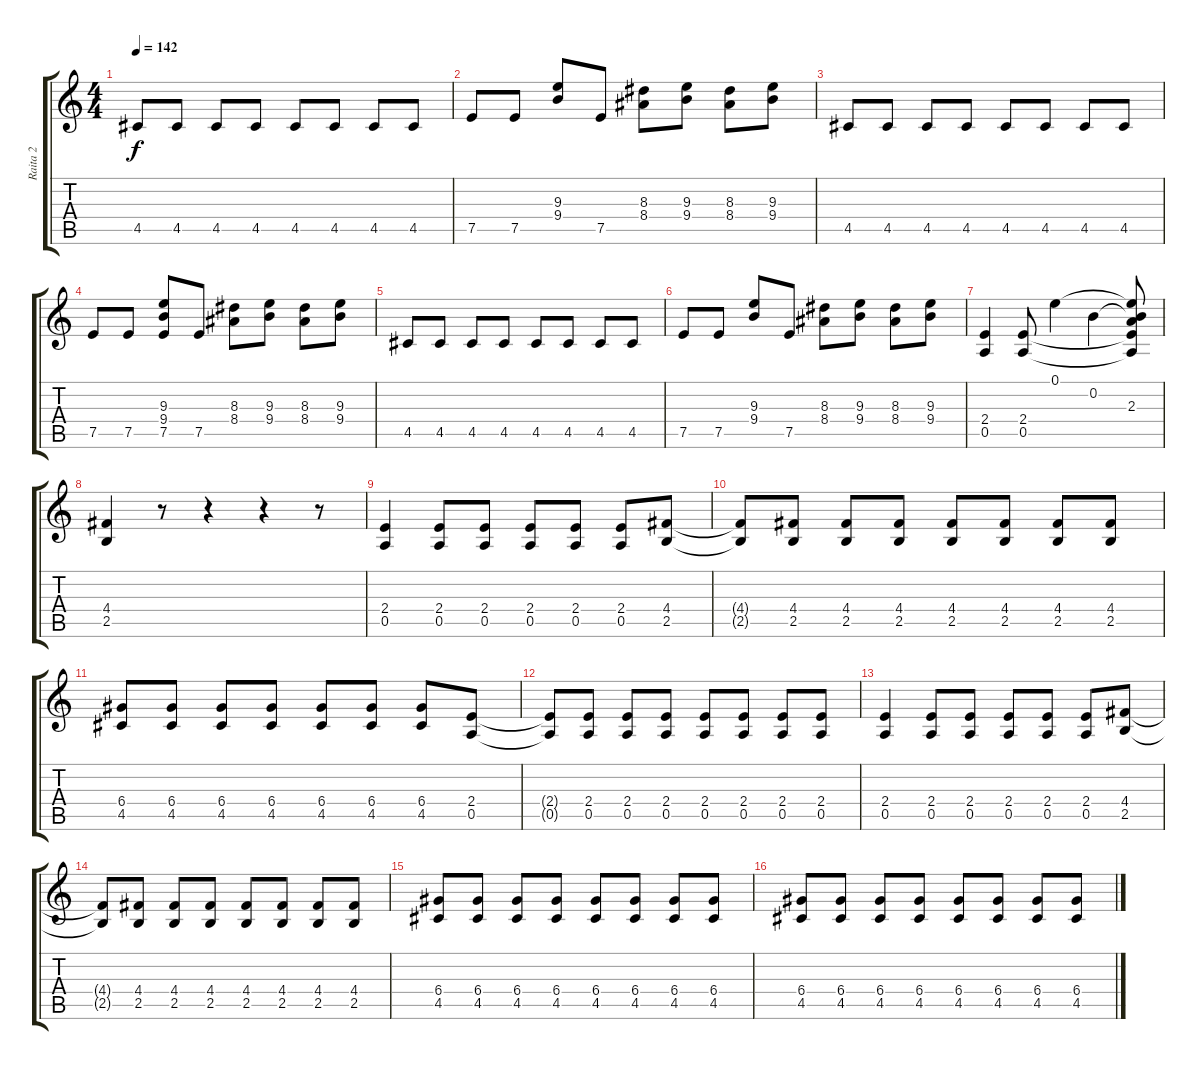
\track ("Raita 2" "Raita 2") {instrument distortionguitar}
\staff {score tabs}
\tuning (E4 B3 G3 D3 A2 E2) {hide}
\ts (4 4)
\tempo 142
\clef g2
\ks c
4.5.8{dy f} 4.5.8 4.5.8 4.5.8 4.5.8 4.5.8 4.5.8 4.5.8 |
7.5.8 7.5.8 (9.3 9.4).8 7.5.8 (8.3 8.4).8 (9.3 9.4).8 (8.3 8.4).8 (9.3 9.4).8 |
4.5.8 4.5.8 4.5.8 4.5.8 4.5.8 4.5.8 4.5.8 4.5.8 |
7.5.8 7.5.8 (9.3 9.4 7.5).8 7.5.8 (8.3 8.4).8 (9.3 9.4).8 (8.3 8.4).8 (9.3 9.4).8 |
4.5.8 4.5.8 4.5.8 4.5.8 4.5.8 4.5.8 4.5.8 4.5.8 |
7.5.8 7.5.8 (9.3 9.4).8 7.5.8 (8.3 8.4).8 (9.3 9.4).8 (8.3 8.4).8 (9.3 9.4).8 |
(2.4 0.5).4{instrument distortionguitar} (2.4 0.5).8 0.1.4 0.2.4 (0.1{t} 0.2{t} 2.3 2.4{t} 0.5{t}).8 |
(4.4 2.5).4 r.8 r.4 r.4 r.8 |
(2.4 0.5).4 (2.4 0.5).8 (2.4 0.5).8 (2.4 0.5).8 (2.4 0.5).8 (2.4 0.5).8 (4.4 2.5).8 |
(4.4{t} 2.5{t}).8 (4.4 2.5).8 (4.4 2.5).8 (4.4 2.5).8 (4.4 2.5).8 (4.4 2.5).8 (4.4 2.5).8 (4.4 2.5).8 |
(6.4 4.5).8 (6.4 4.5).8 (6.4 4.5).8 (6.4 4.5).8 (6.4 4.5).8 (6.4 4.5).8 (6.4 4.5).8 (2.4 0.5).8 |
(2.4{t} 0.5{t}).8 (2.4 0.5).8 (2.4 0.5).8 (2.4 0.5).8 (2.4 0.5).8 (2.4 0.5).8 (2.4 0.5).8 (2.4 0.5).8 |
(2.4 0.5).4 (2.4 0.5).8 (2.4 0.5).8 (2.4 0.5).8 (2.4 0.5).8 (2.4 0.5).8 (4.4 2.5).8 |
(4.4{t} 2.5{t}).8 (4.4 2.5).8 (4.4 2.5).8 (4.4 2.5).8 (4.4 2.5).8 (4.4 2.5).8 (4.4 2.5).8 (4.4 2.5).8 |
(6.4 4.5).8 (6.4 4.5).8 (6.4 4.5).8 (6.4 4.5).8 (6.4 4.5).8 (6.4 4.5).8 (6.4 4.5).8 (6.4 4.5).8 |
(6.4 4.5).8 (6.4 4.5).8 (6.4 4.5).8 (6.4 4.5).8 (6.4 4.5).8 (6.4 4.5).8 (6.4 4.5).8 (6.4 4.5).8
